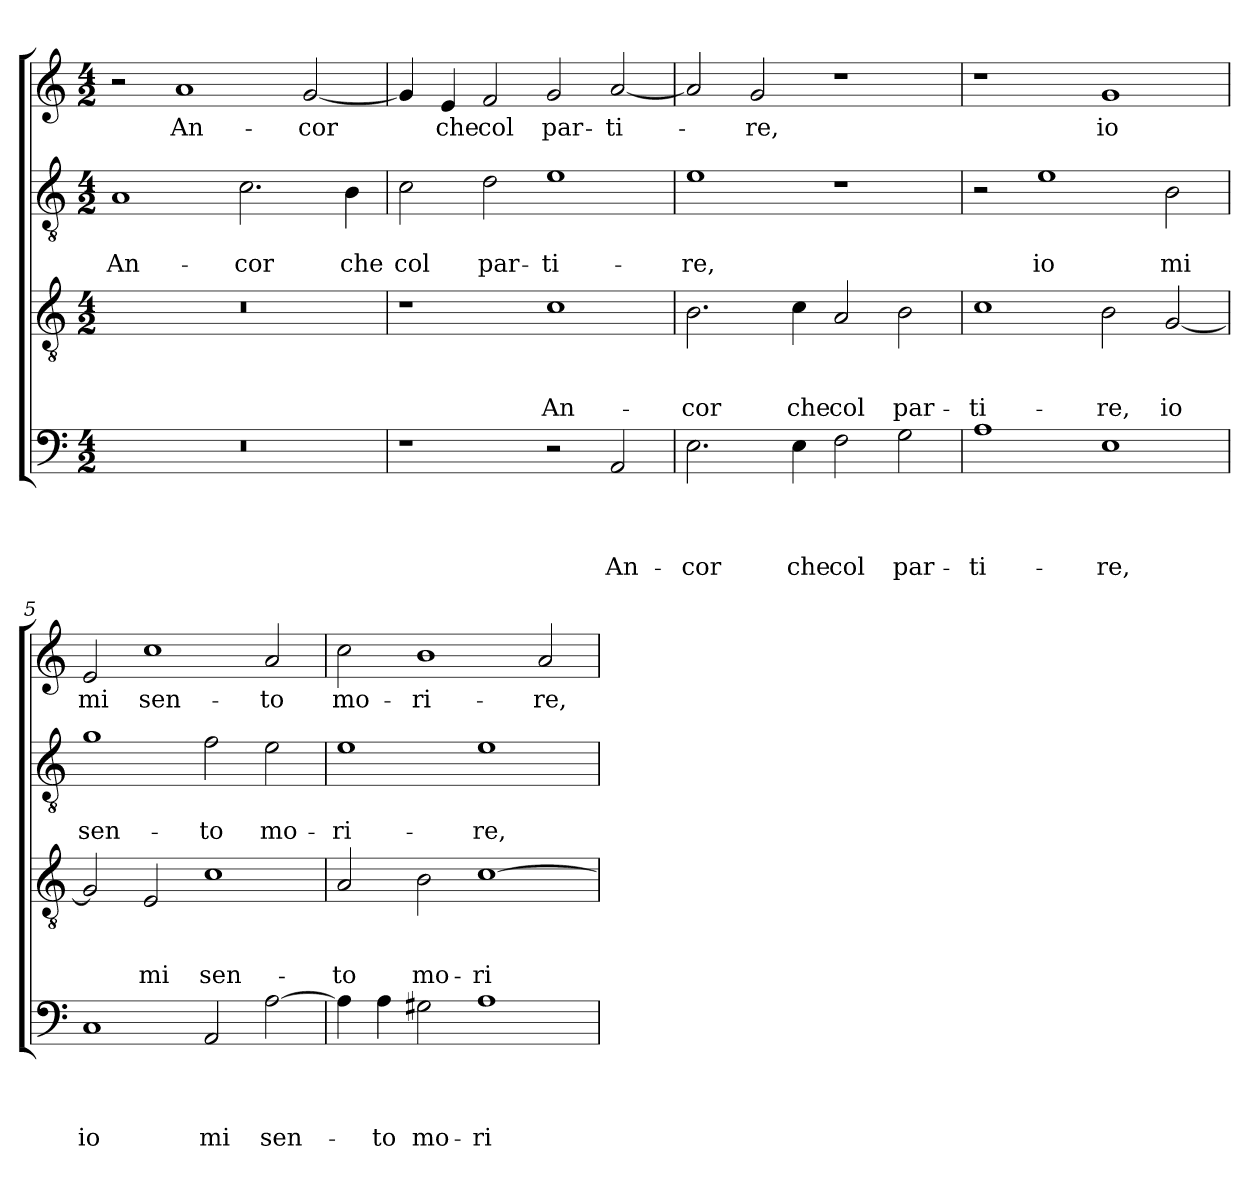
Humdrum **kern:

**kern	**text	**text	**text	**text	**kern	**text	**text	**text	**kern	**text	**text	**kern	**text
*part4	*part4	*part4	*part4	*part4	*part3	*part3	*part3	*part3	*part2	*part2	*part2	*part1	*part1
*staff4	*staff4	*staff4	*staff4	*staff4	*staff3	*staff3	*staff3	*staff3	*staff2	*staff2	*staff2	*staff1	*staff1
*clefF4	*	*	*	*	*clefGv2	*	*	*	*clefGv2	*	*	*clefG2	*
*k[]	*	*	*	*	*k[]	*	*	*	*k[]	*	*	*k[]	*
*C:	*	*	*	*	*C:	*	*	*	*C:	*	*	*C:	*
*M4/2	*	*	*	*	*M4/2	*	*	*	*M4/2	*	*	*M4/2	*
=1	=1	=1	=1	=1	=1	=1	=1	=1	=1	=1	=1	=1	=1
0r	.	.	.	.	0r	.	.	.	1A	.	An-	2r	.
.	.	.	.	.	.	.	.	.	.	.	.	1a	An-
.	.	.	.	.	.	.	.	.	2.c\	.	-cor	.	.
.	.	.	.	.	.	.	.	.	.	.	.	[2g/	-cor
.	.	.	.	.	.	.	.	.	4B\	.	che	.	.
=2	=2	=2	=2	=2	=2	=2	=2	=2	=2	=2	=2	=2	=2
1r	.	.	.	.	1r	.	.	.	2c\	.	col	4g/]	.
.	.	.	.	.	.	.	.	.	.	.	.	4e/	che
.	.	.	.	.	.	.	.	.	2d\	.	par-	2f/	col
2r	.	.	.	.	1c	.	.	An-	1e	.	-ti-	2g/	par-
2AA/	.	.	.	An-	.	.	.	.	.	.	.	[2a/	-ti-
=3	=3	=3	=3	=3	=3	=3	=3	=3	=3	=3	=3	=3	=3
2.E\	.	.	.	-cor	2.B\	.	.	-cor	1e	.	-re,	2a/]	.
.	.	.	.	.	.	.	.	.	.	.	.	2g/	-re,
4E\	.	.	.	che	4c\	.	.	che	.	.	.	.	.
2F\	.	.	.	col	2A/	.	.	col	1r	.	.	1r	.
2G\	.	.	.	par-	2B\	.	.	par-	.	.	.	.	.
=4	=4	=4	=4	=4	=4	=4	=4	=4	=4	=4	=4	=4	=4
1A	.	.	.	-ti-	1c	.	.	-ti-	2r	.	.	1r	.
.	.	.	.	.	.	.	.	.	1e	.	io	.	.
1E	.	.	.	-re,	2B\	.	.	-re,	.	.	.	1g	io
.	.	.	.	.	[2G/	.	.	io	2B\	.	mi	.	.
=5	=5	=5	=5	=5	=5	=5	=5	=5	=5	=5	=5	=5	=5
1C	.	.	.	io	2G/]	.	.	.	1g	.	sen-	2e/	mi
.	.	.	.	.	2E/	.	.	mi	.	.	.	1cc	sen-
2AA/	.	.	.	mi	1c	.	.	sen-	2f\	.	-to	.	.
[2A\	.	.	.	sen-	.	.	.	.	2e\	.	mo-	2a/	-to
=6	=6	=6	=6	=6	=6	=6	=6	=6	=6	=6	=6	=6	=6
4A\]	.	.	.	.	2A/	.	.	-to	1e	.	-ri-	2cc\	mo-
4A\	.	.	.	-to	.	.	.	.	.	.	.	.	.
2G#X\	.	.	.	mo-	2B\	.	.	mo-	.	.	.	1b	-ri-
1A	.	.	.	-ri-	[1c	.	.	-ri-	1e	.	-re,	.	.
.	.	.	.	.	.	.	.	.	.	.	.	2a/	-re,
=	=	=	=	=	=	=	=	=	=	=	=	=	=
*-	*-	*-	*-	*-	*-	*-	*-	*-	*-	*-	*-	*-	*-
